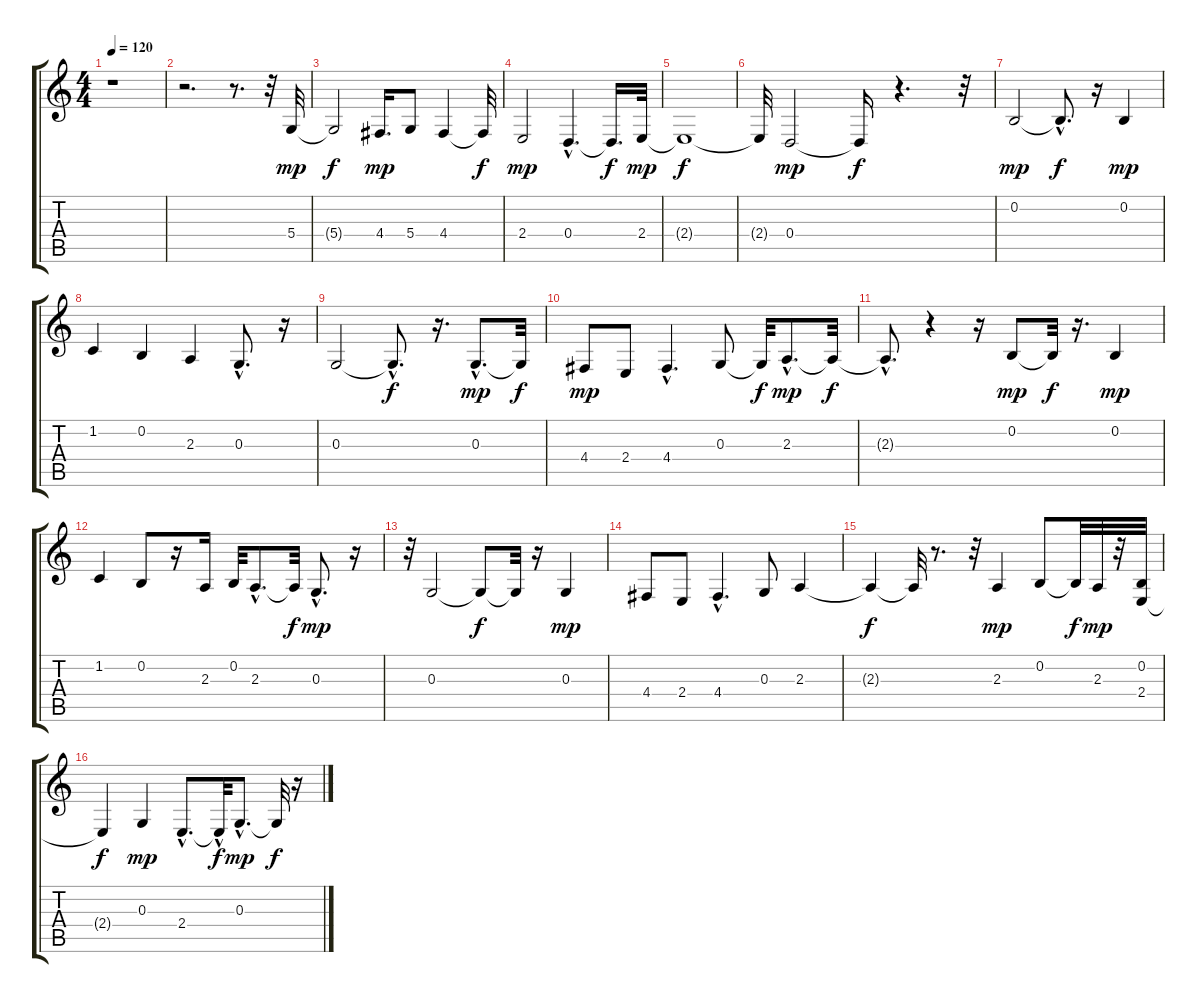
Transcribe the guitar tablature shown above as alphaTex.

\track "" {instrument bassoon}
\staff {score tabs}
\tuning (E4 B3 G3 D3 A2 E2) {hide}
\ts (4 4)
\tempo 120
\clef g2
\ks c
r.1{dy mp instrument bassoon} |
r.2{d} r.8{d} r.32 5.4.32 |
5.4{t}.2{dy f} 4.4.16{d dy mp} 5.4.8 4.4.4 4.4{t}.32{dy f} |
2.4.2{dy mp} 0.4{hac}.4{d} 0.4{t}.16{d dy f} 2.4.32{dy mp} |
2.4{t}.1{dy f} |
2.4{t}.32 0.4.2{dy mp} 0.4{t}.16{dy f} r.4{d} r.32 |
0.2.2{dy mp} 0.2{hac t}.8{d dy f} r.16 0.2.4{dy mp} |
1.2.4 0.2.4 2.3.4 0.3{hac}.8{d} r.16 |
0.3.2 0.3{hac t}.8{d dy f} r.16{d} 0.3{hac}.8{d dy mp} 0.3{t}.32{dy f} |
4.4.8{dy mp} 2.4.8 4.4{hac}.4{d} 0.3.8 0.3{t}.32{dy f} 2.3{hac}.8{d dy mp} 2.3{t}.32{dy f} |
2.3{hac t}.8{d} r.4 r.16 0.2.8{dy mp} 0.2{t}.32{dy f} r.16{d} 0.2.4{dy mp} |
1.2.4 0.2.8 r.16 2.3.16 0.2.32 2.3{hac}.8{d} 2.3{t}.32{dy f} 0.3{hac}.8{d dy mp} r.16 |
r.32 0.3.2 0.3{t}.8{dy f} 0.3{t}.32 r.16 0.3.4{dy mp} |
4.4.8 2.4.8 4.4{hac}.4{d} 0.3.8 2.3.4 |
2.3{t}.4{dy f} 2.3{t}.32 r.8{d} r.32 2.3.4{dy mp} 0.2.8 0.2{t}.32{dy f} 2.3.32{dy mp} r.32 (0.2 2.4).32 |
2.4{t}.4{dy f} 0.3.4{dy mp} 2.4{hac}.8{d} 2.4{hac t}.32{dy f} 0.3{hac}.8{d dy mp} 0.3{t}.32{dy f} r.16
